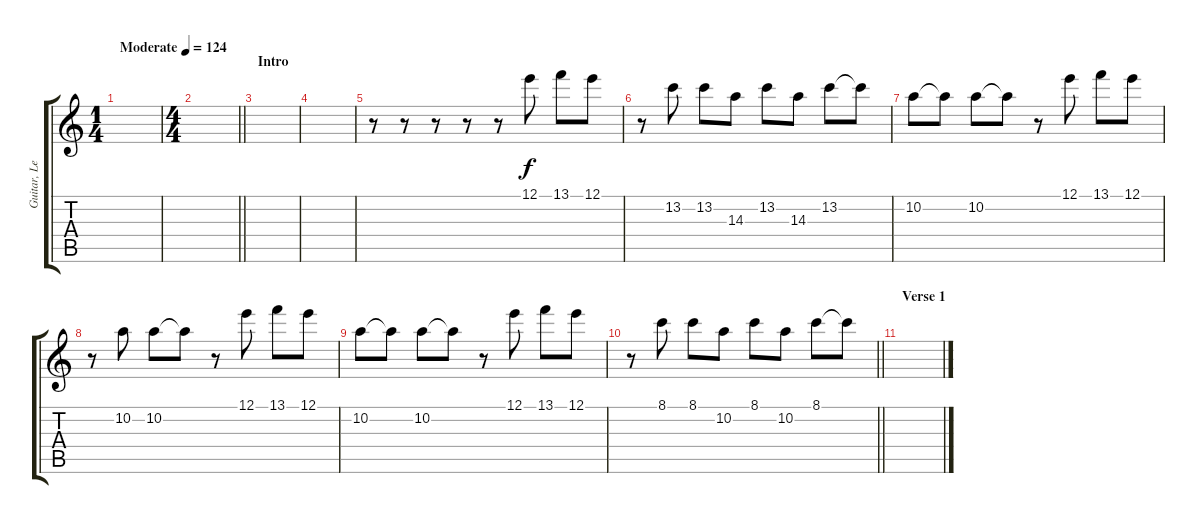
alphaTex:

\track ("Guitar, Lead Overdub" "Guitar, Le") {instrument distortionguitar}
\staff {score tabs}
\tuning (E4 B3 G3 D3 A2 D2) {hide}
\ts (1 4)
\tempo (124 "Moderate")
\clef g2
\ks c
|
\ts (4 4)
\barLineRight lightlight
|
\section ("" "Intro")
|
|
r.8 r.8 r.8 r.8 r.8 12.1.8 13.1.8 12.1.8 |
r.8 13.2.8 13.2.8 14.3.8 13.2.8 14.3.8 13.2.8 13.2{t}.8 |
10.2.8 10.2{t}.8 10.2.8 10.2{t}.8 r.8 12.1.8 13.1.8 12.1.8 |
r.8 10.2.8 10.2.8 10.2{t}.8 r.8 12.1.8 13.1.8 12.1.8 |
10.2.8 10.2{t}.8 10.2.8 10.2{t}.8 r.8 12.1.8 13.1.8 12.1.8 |
\barLineRight lightlight
r.8 8.1.8 8.1.8 10.2.8 8.1.8 10.2.8 8.1.8 8.1{t}.8 |
\section ("" "Verse 1")
